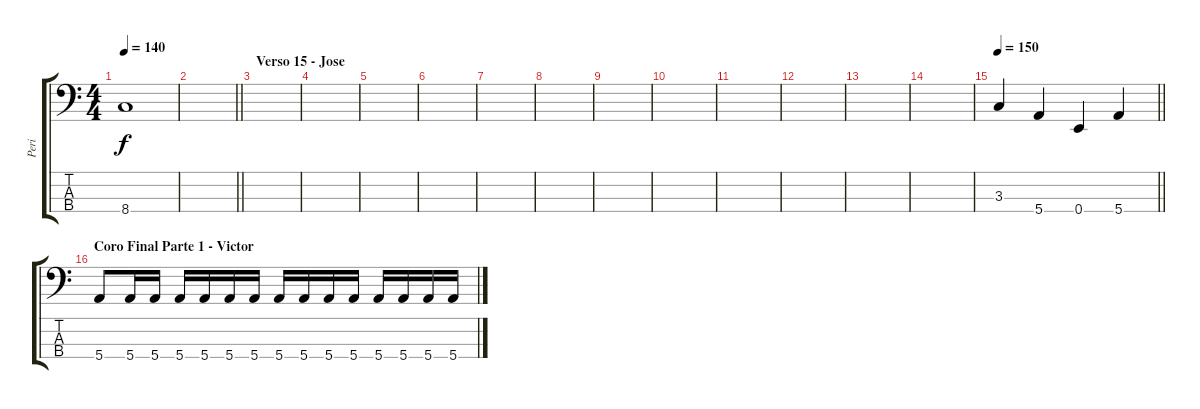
\track ("Peri" "Peri") {instrument electricbassfinger}
\staff {score tabs}
\tuning (G2 D2 A1 E1) {hide}
\ts (4 4)
\tempo 140
\clef f4
\ks c
8.4{t}.1{dy f} |
\barLineRight lightlight
|
\section ("" "Verso 15 - Jose")
|
|
|
|
|
|
|
|
|
|
|
|
\tempo 150
\barLineRight lightlight
3.3.4 5.4.4 0.4.4 5.4.4 |
\section ("" "Coro Final Parte 1 - Victor")
5.4.8 5.4.16 5.4.16 5.4.16 5.4.16 5.4.16 5.4.16 5.4.16 5.4.16 5.4.16 5.4.16 5.4.16 5.4.16 5.4.16 5.4.16
